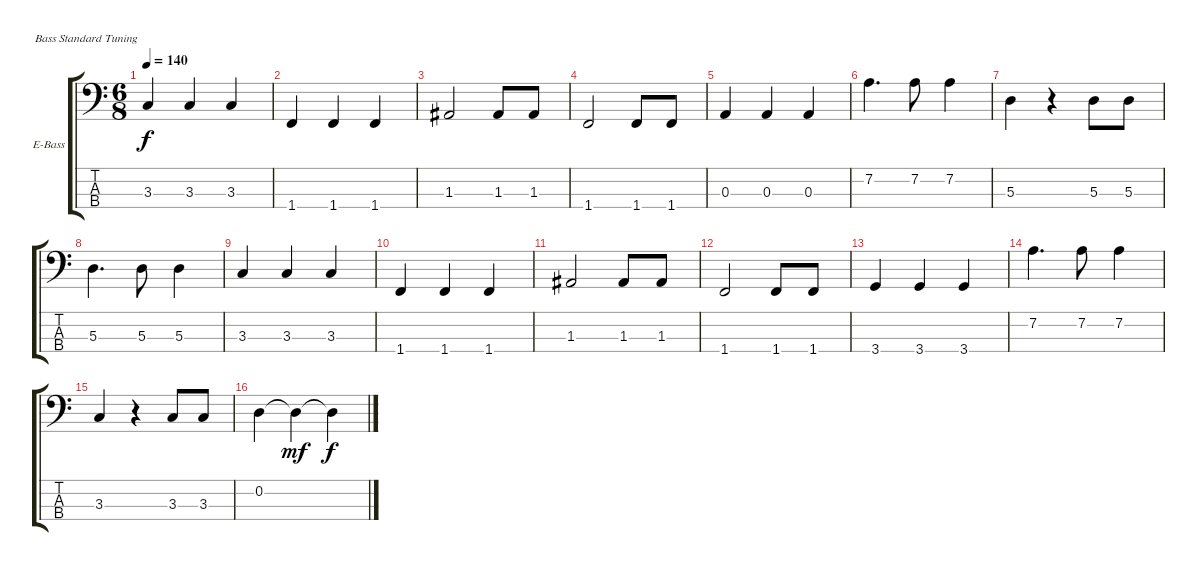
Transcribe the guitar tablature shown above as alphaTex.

\defaultSystemsLayout 4
\bracketExtendMode groupsimilarinstruments
\firstSystemTrackNameOrientation horizontal
\otherSystemsTrackNameOrientation horizontal
\track ("Electric Bass" "E-Bass") {instrument electricbassfinger}
\staff {score tabs}
\tuning (G2 D2 A1 E1)
\ts (6 8)
\tempo 140
\clef f4
\scale
0.333333
\ks c
3.3.4{dy f} 3.3.4 3.3.4 |
\scale
0.333333 1.4.4 1.4.4 1.4.4 |
\scale
0.333333 1.3.2 1.3.8 1.3.8 |
\scale
0.333333 1.4.2 1.4.8 1.4.8 |
\scale
0.333333 0.3.4 0.3.4 0.3.4 |
\scale
0.333333 7.2.4{d} 7.2.8 7.2.4 |
\scale
0.333333 5.3.4 r.4 5.3.8 5.3.8 |
\scale
0.333333 5.3.4{d} 5.3.8 5.3.4 |
\scale
0.333333 3.3.4 3.3.4 3.3.4 |
\scale
0.333333 1.4.4 1.4.4 1.4.4 |
\scale
0.333333 1.3.2 1.3.8 1.3.8 |
\scale
0.333333 1.4.2 1.4.8 1.4.8 |
\scale
0.333333 3.4.4 3.4.4 3.4.4 |
\scale
0.333333 7.2.4{d} 7.2.8 7.2.4 |
\scale
0.333333 3.3.4 r.4 3.3.8 3.3.8 |
\scale
0.333333 0.2.4 0.2{t}.4{dy mf} 0.2{t}.4{dy f}
